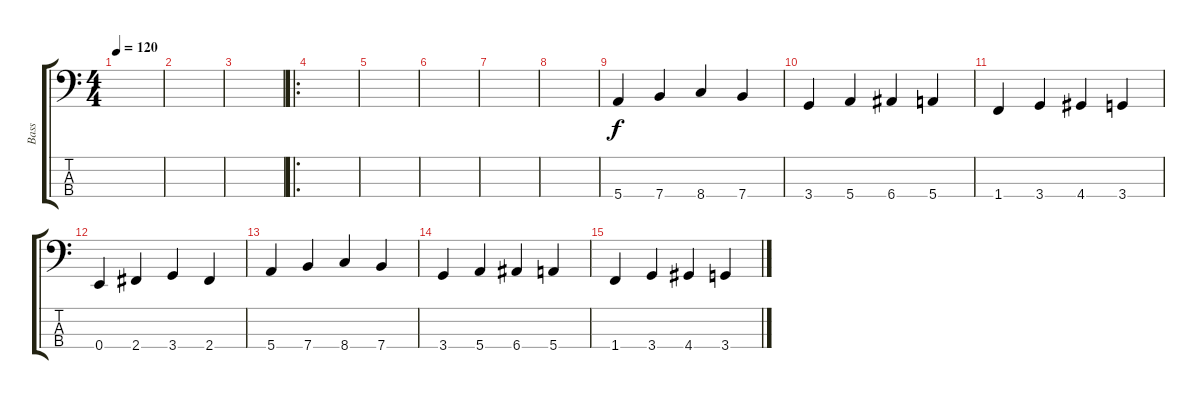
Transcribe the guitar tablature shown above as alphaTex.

\track ("Bass" "Bass") {instrument electricbasspick}
\staff {score tabs}
\tuning (G2 D2 A1 E1) {hide}
\ts (4 4)
\tempo 120
\clef f4
\ks c
|
|
|
\ro
|
|
|
|
|
5.4.4 7.4.4 8.4.4 7.4.4 |
3.4.4 5.4.4 6.4.4 5.4.4 |
1.4.4 3.4.4 4.4.4 3.4.4 |
0.4.4 2.4.4 3.4.4 2.4.4 |
5.4.4 7.4.4 8.4.4 7.4.4 |
3.4.4 5.4.4 6.4.4 5.4.4 |
1.4.4 3.4.4 4.4.4 3.4.4
